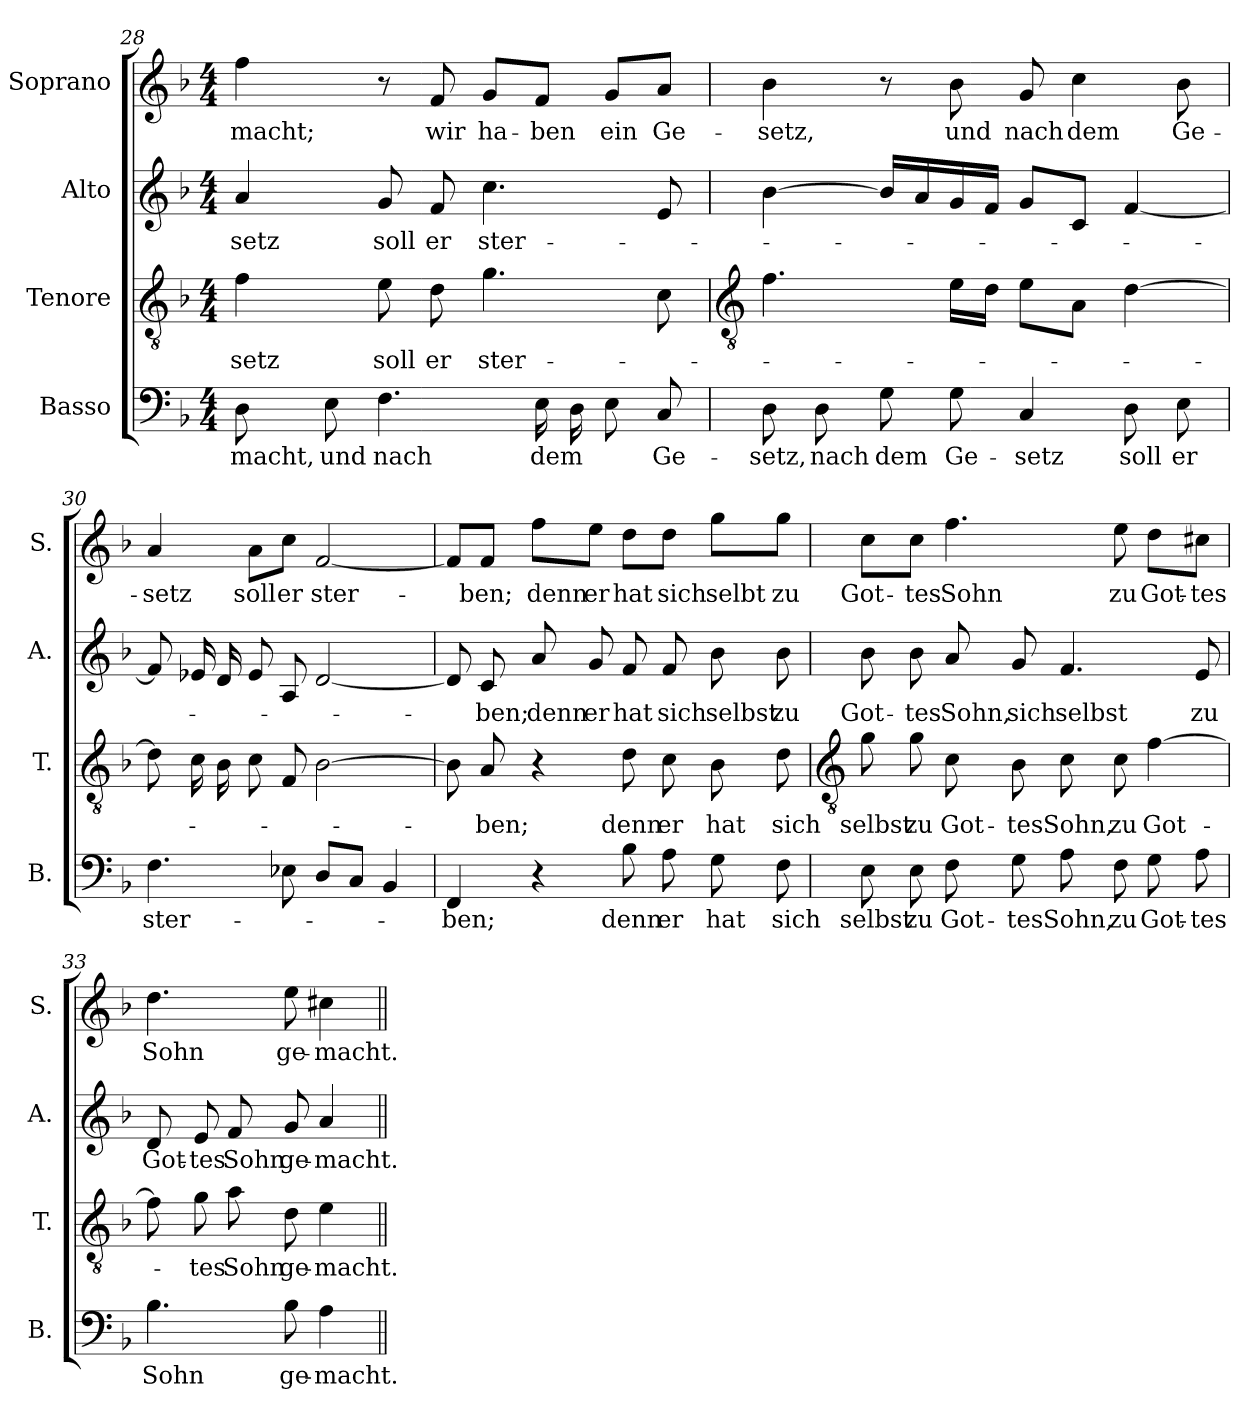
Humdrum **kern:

**kern	**text	**kern	**text	**kern	**text	**kern	**text
*part4	*part4	*part3	*part3	*part2	*part2	*part1	*part1
*staff4	*staff4	*staff3	*staff3	*staff2	*staff2	*staff1	*staff1
*I"Basso	*	*I"Tenore	*	*I"Alto	*	*I"Soprano	*
*I'B.	*	*I'T.	*	*I'A.	*	*I'S.	*
*clefF4	*	*clefGv2	*	*clefG2	*	*clefG2	*
*k[b-]	*	*k[b-]	*	*k[b-]	*	*k[b-]	*
*F:	*	*F:	*	*F:	*	*F:	*
*M4/4	*	*M4/4	*	*M4/4	*	*M4/4	*
=28	=28	=28	=28	=28	=28	=28	=28
!	!LO:LY:b	!	!LO:LY:b	!	!LO:LY:b	!	!LO:LY:b
8D	-macht,	4f	-setz	4a	-setz	4ff	-macht;
!	!LO:LY:b	!	!	!	!	!	!
8E	und	.	.	.	.	.	.
!	!LO:LY:b	!	!LO:LY:b	!	!LO:LY:b	!	!
4.F	nach	8e	soll	8g	soll	8r	.
!	!	!	!LO:LY:b	!	!LO:LY:b	!	!LO:LY:b
.	.	8d	er	8f	er	8f	wir
!	!	!	!LO:LY:b	!	!LO:LY:b	!	!LO:LY:b
.	.	4.g	ster-	4.cc	ster-	8g/L	ha-
!	!LO:LY:b	!	!	!	!	!	!LO:LY:b
16ELL	dem	.	.	.	.	8f/J	-ben
16D	.	.	.	.	.	.	.
!	!	!	!	!	!	!	!LO:LY:b
8EJ	.	.	.	.	.	8g/L	ein
!	!LO:LY:b	!	!	!	!	!	!LO:LY:b
8C	Ge-	8c	.	8e	.	8a/J	Ge-
!!LO:LB:g=z
=29	=29	=29	=29	=29	=29	=29	=29
*	*	*clefGv2	*	*	*	*	*
!	!LO:LY:b	!	!	!	!	!	!LO:LY:b
8D	-setz,	4.f	.	[4b-	.	4b-	-setz,
!	!LO:LY:b	!	!	!	!	!	!
8D	nach	.	.	.	.	.	.
!	!LO:LY:b	!	!	!	!	!	!
8G	dem	.	.	16b-LL]	.	8r	.
.	.	.	.	16a	.	.	.
!	!LO:LY:b	!	!	!	!	!	!LO:LY:b
8G	Ge-	16eLL	.	16g	.	8b-	und
.	.	16dJJ	.	16fJJ	.	.	.
!	!LO:LY:b	!	!	!	!	!	!LO:LY:b
4C	-setz	8eL	.	8gL	.	8g	nach
!	!	!	!	!	!	!	!LO:LY:b
.	.	8AJ	.	8cJ	.	4cc	dem
!	!LO:LY:b	!	!	!	!	!	!
8D	soll	[4d	.	[4f	.	.	.
!	!LO:LY:b	!	!	!	!	!	!LO:LY:b
8E	er	.	.	.	.	8b-	Ge-
=30	=30	=30	=30	=30	=30	=30	=30
!	!LO:LY:b	!	!	!	!	!	!LO:LY:b
4.F	ster-	8dL]	.	8fL]	.	4a	-setz
.	.	16cL	.	16e-XL	.	.	.
.	.	16B-	.	16d	.	.	.
!	!	!	!	!	!	!	!LO:LY:b
.	.	8c	.	8e-	.	8a\L	soll
!	!	!	!	!	!	!	!LO:LY:b
8E-X	.	8FJ	.	8AJ	.	8cc\J	er
!	!	!	!	!	!	!	!LO:LY:b
8DL	.	[2B-	.	[2d	.	[2f	ster-
8CJ	.	.	.	.	.	.	.
4BB-	.	.	.	.	.	.	.
=31	=31	=31	=31	=31	=31	=31	=31
!	!LO:LY:b	!	!	!	!	!	!
4FF	-ben;	8B-]	.	8d]	.	8f/L]	.
!	!	!	!LO:LY:b	!	!LO:LY:b	!	!LO:LY:b
.	.	8A	-ben;	8c	-ben;	8f/J	-ben;
!	!	!	!	!	!LO:LY:b	!	!LO:LY:b
4r	.	4r	.	8a	denn	8ff\L	denn
!	!	!	!	!	!LO:LY:b	!	!LO:LY:b
.	.	.	.	8g	er	8ee\J	er
!	!LO:LY:b	!	!LO:LY:b	!	!LO:LY:b	!	!LO:LY:b
8B-	denn	8d	denn	8f	hat	8dd\L	hat
!	!LO:LY:b	!	!LO:LY:b	!	!LO:LY:b	!	!LO:LY:b
8A	er	8c	er	8f	sich	8dd\J	sich
!	!LO:LY:b	!	!LO:LY:b	!	!LO:LY:b	!	!LO:LY:b
8G	hat	8B-	hat	8b-	selbst	8gg\L	selbt
!	!LO:LY:b	!	!LO:LY:b	!	!LO:LY:b	!	!LO:LY:b
8F	sich	8d	sich	8b-	zu	8gg\J	zu
!!LO:LB:g=z
=32	=32	=32	=32	=32	=32	=32	=32
*	*	*clefGv2	*	*	*	*	*
!	!LO:LY:b	!	!LO:LY:b	!	!LO:LY:b	!	!LO:LY:b
8E	selbst	8g	selbst	8b-	Got-	8cc\L	Got-
!	!LO:LY:b	!	!LO:LY:b	!	!LO:LY:b	!	!LO:LY:b
8E	zu	8g	zu	8b-	-tes	8cc\J	-tes
!	!LO:LY:b	!	!LO:LY:b	!	!LO:LY:b	!	!LO:LY:b
8F	Got-	8c	Got-	8a	Sohn,	4.ff	Sohn
!	!LO:LY:b	!	!LO:LY:b	!	!LO:LY:b	!	!
8G	-tes	8B-	-tes	8g	sich	.	.
!	!LO:LY:b	!	!LO:LY:b	!	!LO:LY:b	!	!
8A	Sohn,	8c	Sohn,	4.f	selbst	.	.
!	!LO:LY:b	!	!LO:LY:b	!	!	!	!LO:LY:b
8F	zu	8c	zu	.	.	8ee	zu
!	!LO:LY:b	!	!LO:LY:b	!	!	!	!LO:LY:b
8G	Got-	[4f	Got-	.	.	8dd\L	Got-
!	!LO:LY:b	!	!	!	!LO:LY:b	!	!LO:LY:b
8A	-tes	.	.	8e	zu	8cc#X\J	-tes
=33	=33	=33	=33	=33	=33	=33	=33
!	!LO:LY:b	!	!	!	!LO:LY:b	!	!LO:LY:b
4.B-	Sohn	8f]	.	8d	Got-	4.dd	Sohn
!	!	!	!LO:LY:b	!	!LO:LY:b	!	!
.	.	8g	-tes	8e	-tes	.	.
!	!	!	!LO:LY:b	!	!LO:LY:b	!	!
.	.	8a	Sohn	8f	Sohn	.	.
!	!LO:LY:b	!	!LO:LY:b	!	!LO:LY:b	!	!LO:LY:b
8B-	ge-	8d	ge-	8g	ge-	8ee	ge-
!	!LO:LY:b	!	!LO:LY:b	!	!LO:LY:b	!	!LO:LY:b
4A	-macht.	4e	-macht.	4a	-macht.	4cc#X	-macht.
=||	=||	=||	=||	=||	=||	=||	=||
*-	*-	*-	*-	*-	*-	*-	*-
